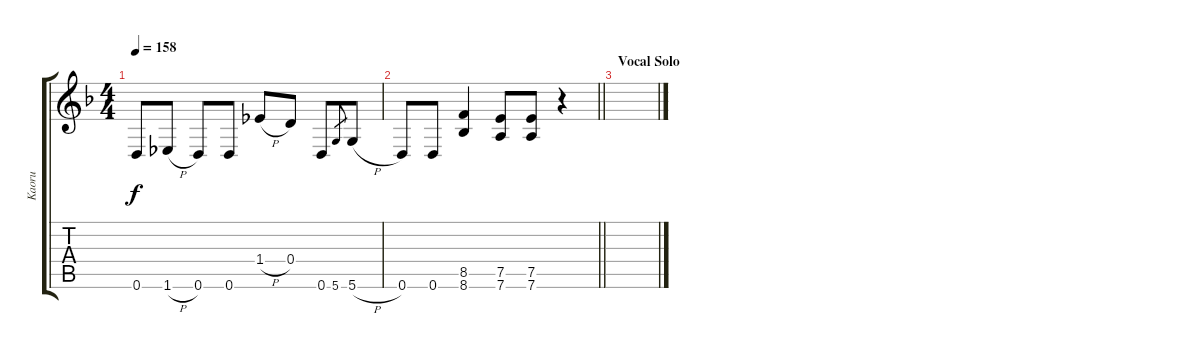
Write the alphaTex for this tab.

\track ("Kaoru" "Kaoru") {instrument overdrivenguitar}
\staff {score tabs}
\tuning (E4 B3 G3 D3 A2 D2) {hide}
\ts (4 4)
\tempo 158
\clef g2
\ks f
0.6.8{dy f} 1.6{h}.8 0.6.8 0.6.8 1.4{h}.8 0.4.8 0.6.8 5.6.8{gr} 5.6{h}.8 |
\barLineRight lightlight
0.6.8 0.6.8 (8.5 8.6).4 (7.5 7.6).8 (7.5 7.6).8 r.4 |
\section ("" "Vocal Solo")
